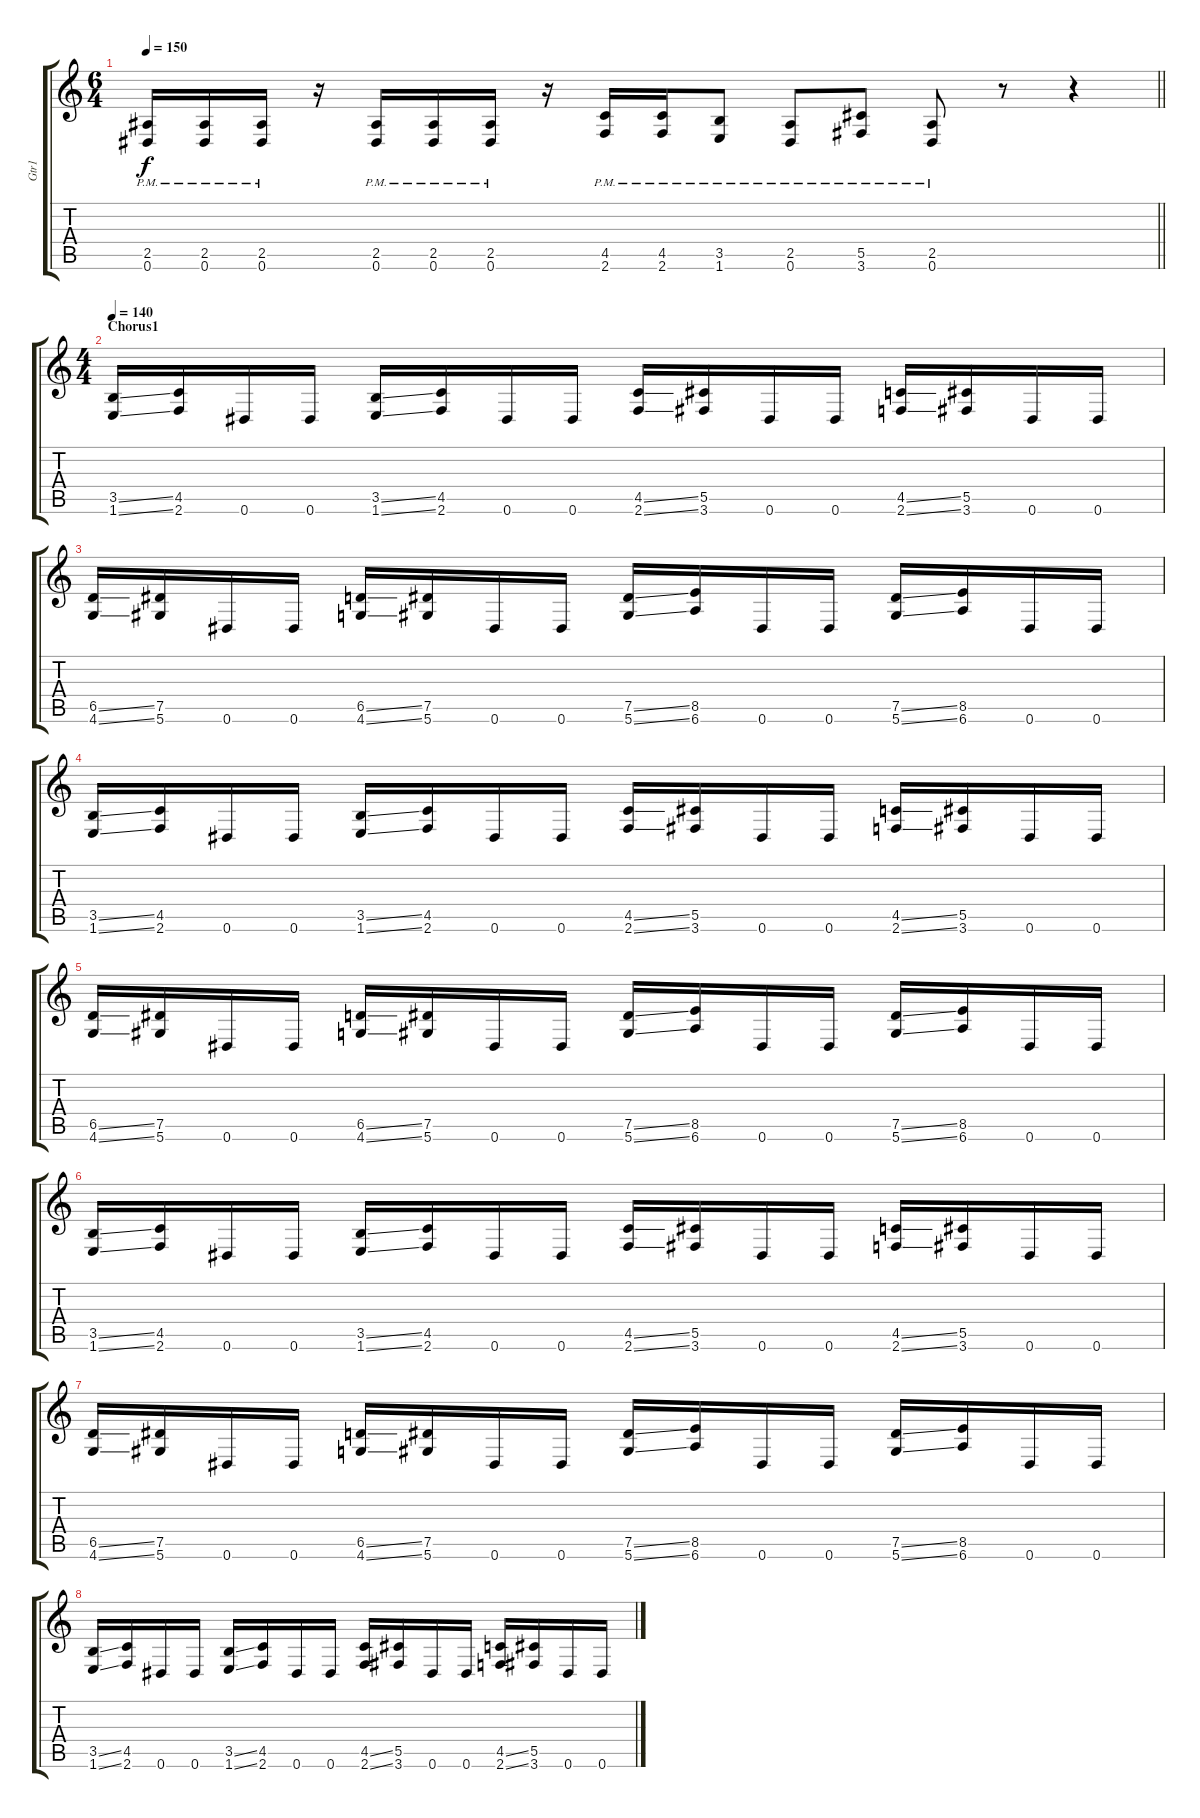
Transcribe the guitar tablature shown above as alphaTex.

\track ("Gtr1" "Gtr1") {instrument distortionguitar}
\staff {score tabs}
\tuning (Eb4 Bb3 Gb3 Db3 Ab2 Eb2) {hide}
\ts (6 4)
\tempo 150
\clef g2
\barLineRight lightlight
\ks c
(2.5{pm} 0.6{pm}).16{dy f} (2.5{pm} 0.6{pm}).16 (2.5{pm} 0.6{pm}).16 r.16 (2.5{pm} 0.6{pm}).16 (2.5{pm} 0.6{pm}).16 (2.5{pm} 0.6{pm}).16 r.16 (4.5{pm} 2.6{pm}).16 (4.5{pm} 2.6{pm}).16 (3.5{pm} 1.6{pm}).8 (2.5{pm} 0.6{pm}).8 (5.5{pm} 3.6{pm}).8 (2.5{pm} 0.6{pm}).8 r.8 r.4 |
\ts (4 4)
\section ("" "Chorus1")
\tempo 140
(3.5{ss} 1.6{ss}).16 (4.5 2.6).16 0.6.16 0.6.16 (3.5{ss} 1.6{ss}).16 (4.5 2.6).16 0.6.16 0.6.16 (4.5{ss} 2.6{ss}).16 (5.5 3.6).16 0.6.16 0.6.16 (4.5{ss} 2.6{ss}).16 (5.5 3.6).16 0.6.16 0.6.16 |
(6.5{ss} 4.6{ss}).16 (7.5 5.6).16 0.6.16 0.6.16 (6.5{ss} 4.6{ss}).16 (7.5 5.6).16 0.6.16 0.6.16 (7.5{ss} 5.6{ss}).16 (8.5 6.6).16 0.6.16 0.6.16 (7.5{ss} 5.6{ss}).16 (8.5 6.6).16 0.6.16 0.6.16 |
(3.5{ss} 1.6{ss}).16 (4.5 2.6).16 0.6.16 0.6.16 (3.5{ss} 1.6{ss}).16 (4.5 2.6).16 0.6.16 0.6.16 (4.5{ss} 2.6{ss}).16 (5.5 3.6).16 0.6.16 0.6.16 (4.5{ss} 2.6{ss}).16 (5.5 3.6).16 0.6.16 0.6.16 |
(6.5{ss} 4.6{ss}).16 (7.5 5.6).16 0.6.16 0.6.16 (6.5{ss} 4.6{ss}).16 (7.5 5.6).16 0.6.16 0.6.16 (7.5{ss} 5.6{ss}).16 (8.5 6.6).16 0.6.16 0.6.16 (7.5{ss} 5.6{ss}).16 (8.5 6.6).16 0.6.16 0.6.16 |
(3.5{ss} 1.6{ss}).16 (4.5 2.6).16 0.6.16 0.6.16 (3.5{ss} 1.6{ss}).16 (4.5 2.6).16 0.6.16 0.6.16 (4.5{ss} 2.6{ss}).16 (5.5 3.6).16 0.6.16 0.6.16 (4.5{ss} 2.6{ss}).16 (5.5 3.6).16 0.6.16 0.6.16 |
(6.5{ss} 4.6{ss}).16 (7.5 5.6).16 0.6.16 0.6.16 (6.5{ss} 4.6{ss}).16 (7.5 5.6).16 0.6.16 0.6.16 (7.5{ss} 5.6{ss}).16 (8.5 6.6).16 0.6.16 0.6.16 (7.5{ss} 5.6{ss}).16 (8.5 6.6).16 0.6.16 0.6.16 |
(3.5{ss} 1.6{ss}).16 (4.5 2.6).16 0.6.16 0.6.16 (3.5{ss} 1.6{ss}).16 (4.5 2.6).16 0.6.16 0.6.16 (4.5{ss} 2.6{ss}).16 (5.5 3.6).16 0.6.16 0.6.16 (4.5{ss} 2.6{ss}).16 (5.5 3.6).16 0.6.16 0.6.16
